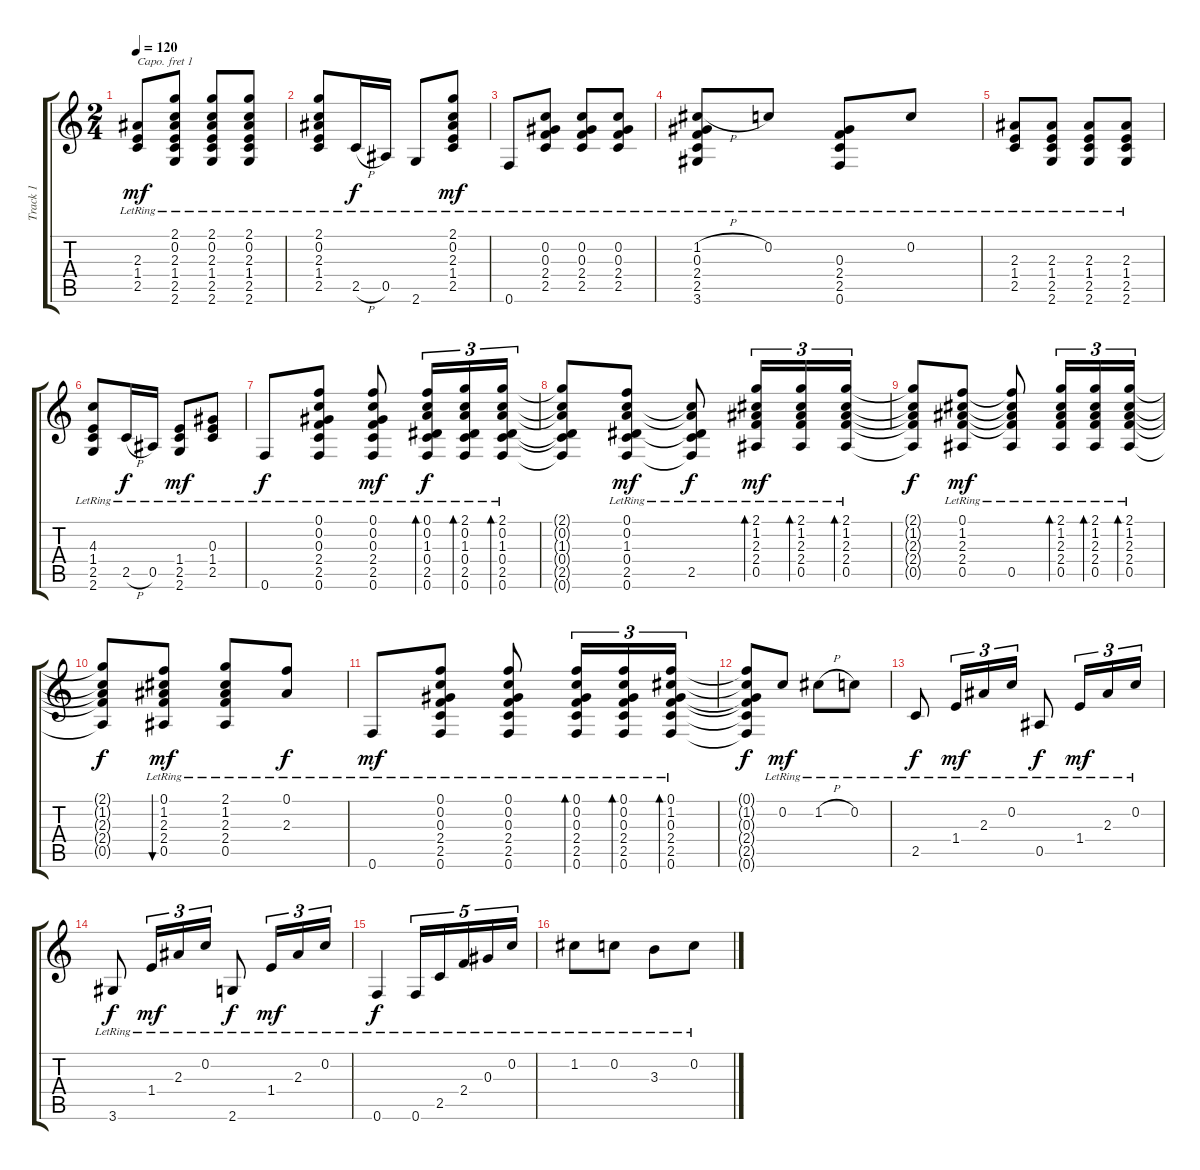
\track ("Track 1" "Track 1") {instrument acousticguitarnylon}
\staff {score tabs}
\capo 1
\tuning (E4 B3 G3 D3 A2 E2) {hide}
\ts (2 4)
\tempo 120
\clef g2
\ks c
(2.3{lr} 1.4{lr} 2.5{lr}).8{dy mf} (2.1{lr} 0.2{lr} 2.3{lr} 1.4{lr} 2.5{lr} 2.6{lr}).8 (2.1{lr} 0.2{lr} 2.3{lr} 1.4{lr} 2.5{lr} 2.6{lr}).8 (2.1{lr} 0.2{lr} 2.3{lr} 1.4{lr} 2.5{lr} 2.6{lr}).8 |
(2.1{lr} 0.2{lr} 2.3{lr} 1.4{lr} 2.5{lr}).8 2.5{h lr}.16{dy f} 0.5{lr}.16 2.6{lr}.8 (2.1{lr} 0.2{lr} 2.3{lr} 1.4{lr} 2.5{lr}).8{dy mf} |
0.6{lr}.8 (0.2{lr} 0.3{lr} 2.4{lr} 2.5{lr}).8 (0.2{lr} 0.3{lr} 2.4{lr} 2.5{lr}).8 (0.2{lr} 0.3{lr} 2.4{lr} 2.5{lr}).8 |
(1.2{h lr} 0.3{lr} 2.4{lr} 2.5{lr} 3.6{lr}).8 0.2{lr}.8 (0.3{lr} 2.4{lr} 2.5{lr} 0.6{lr}).8 0.2{lr}.8 |
(2.3{lr} 1.4{lr} 2.5{lr}).8 (2.3{lr} 1.4{lr} 2.5{lr} 2.6{lr}).8 (2.3{lr} 1.4{lr} 2.5{lr} 2.6{lr}).8 (2.3{lr} 1.4{lr} 2.5{lr} 2.6{lr}).8 |
(4.3{lr} 1.4{lr} 2.5{lr} 2.6{lr}).8 2.5{h lr}.16{dy f} 0.5{lr}.16 (1.4{lr} 2.5{lr} 2.6{lr}).8{dy mf} (0.3{lr} 1.4{lr} 2.5{lr}).8 |
0.6{lr}.8{dy f} (0.1{lr} 0.2{lr} 0.3{lr} 2.4{lr} 2.5{lr} 0.6{lr}).8 (0.1{lr} 0.2{lr} 0.3{lr} 2.4{lr} 2.5{lr} 0.6{lr}).8{dy mf} (0.1{lr} 0.2{lr} 1.3{lr} 0.4{lr} 2.5{lr} 0.6{lr}).16{tu (3 2) bd 120 dy f} (2.1{lr} 0.2{lr} 1.3{lr} 0.4{lr} 2.5{lr} 0.6{lr}).16{tu (3 2) bd 120} (2.1{lr} 0.2{lr} 1.3{lr} 0.4{lr} 2.5{lr} 0.6{lr}).16{tu (3 2) bd 120} |
(2.1{t} 0.2{t} 1.3{t} 0.4{t} 2.5{t} 0.6{t}).8 (0.1{lr} 0.2{lr} 1.3{lr} 0.4{lr} 2.5{lr} 0.6{lr}).8{dy mf} (0.2{t} 1.3{t} 0.4{t} 2.5{lr} 0.6{t}).8{dy f} (2.1{lr} 1.2{lr} 2.3{lr} 2.4{lr} 0.5{lr}).16{tu (3 2) bd 120 dy mf} (2.1{lr} 1.2{lr} 2.3{lr} 2.4{lr} 0.5{lr}).16{tu (3 2) bd 120} (2.1{lr} 1.2{lr} 2.3{lr} 2.4{lr} 0.5{lr}).16{tu (3 2) bd 120} |
(2.1{t} 1.2{t} 2.3{t} 2.4{t} 0.5{t}).8{dy f} (0.1{lr} 1.2{lr} 2.3{lr} 2.4{lr} 0.5{lr}).8{dy mf} (0.1{t} 1.2{t} 2.3{t} 2.4{t} 0.5{lr}).8 (2.1{lr} 1.2{lr} 2.3{lr} 2.4{lr} 0.5{lr}).16{tu (3 2) bd 120} (2.1{lr} 1.2{lr} 2.3{lr} 2.4{lr} 0.5{lr}).16{tu (3 2) bd 120} (2.1{lr} 1.2{lr} 2.3{lr} 2.4{lr} 0.5{lr}).16{tu (3 2) bd 120} |
(2.1{t} 1.2{t} 2.3{t} 2.4{t} 0.5{t}).8{dy f} (0.1{lr} 1.2{lr} 2.3{lr} 2.4{lr} 0.5{lr}).8{bu 120 dy mf} (2.1{lr} 1.2{lr} 2.3{lr} 2.4{lr} 0.5{lr}).8 (0.1{lr} 2.3{lr}).8{dy f} |
0.6{lr}.8{dy mf} (0.1{lr} 0.2{lr} 0.3{lr} 2.4{lr} 2.5{lr} 0.6{lr}).8 (0.1{lr} 0.2{lr} 0.3{lr} 2.4{lr} 2.5{lr} 0.6{lr}).8 (0.1{lr} 0.2{lr} 0.3{lr} 2.4{lr} 2.5{lr} 0.6{lr}).16{tu (3 2) bd 120} (0.1{lr} 0.2{lr} 0.3{lr} 2.4{lr} 2.5{lr} 0.6{lr}).16{tu (3 2) bd 120} (0.1{lr} 1.2{lr} 0.3{lr} 2.4{lr} 2.5{lr} 0.6{lr}).16{tu (3 2) bd 120} |
(0.1{t} 1.2{t} 0.3{t} 2.4{t} 2.5{t} 0.6{t}).8{dy f} 0.2{lr}.8{dy mf} 1.2{h lr}.8 0.2{lr}.8 |
2.5{lr}.8{dy f} 1.4{lr}.16{tu (3 2) dy mf} 2.3{lr}.16{tu (3 2)} 0.2{lr}.16{tu (3 2)} 0.5{lr}.8{dy f} 1.4{lr}.16{tu (3 2) dy mf} 2.3{lr}.16{tu (3 2)} 0.2{lr}.16{tu (3 2)} |
3.6{lr}.8{dy f} 1.4{lr}.16{tu (3 2) dy mf} 2.3{lr}.16{tu (3 2)} 0.2{lr}.16{tu (3 2)} 2.6{lr}.8{dy f} 1.4{lr}.16{tu (3 2) dy mf} 2.3{lr}.16{tu (3 2)} 0.2{lr}.16{tu (3 2)} |
0.6{lr}.4{dy f} 0.6{lr}.16{tu (5 4)} 2.5{lr}.16{tu (5 4)} 2.4{lr}.16{tu (5 4)} 0.3{lr}.16{tu (5 4)} 0.2{lr}.16{tu (5 4)} |
1.2{lr}.8 0.2{lr}.8 3.3{lr}.8 0.2{lr}.8
